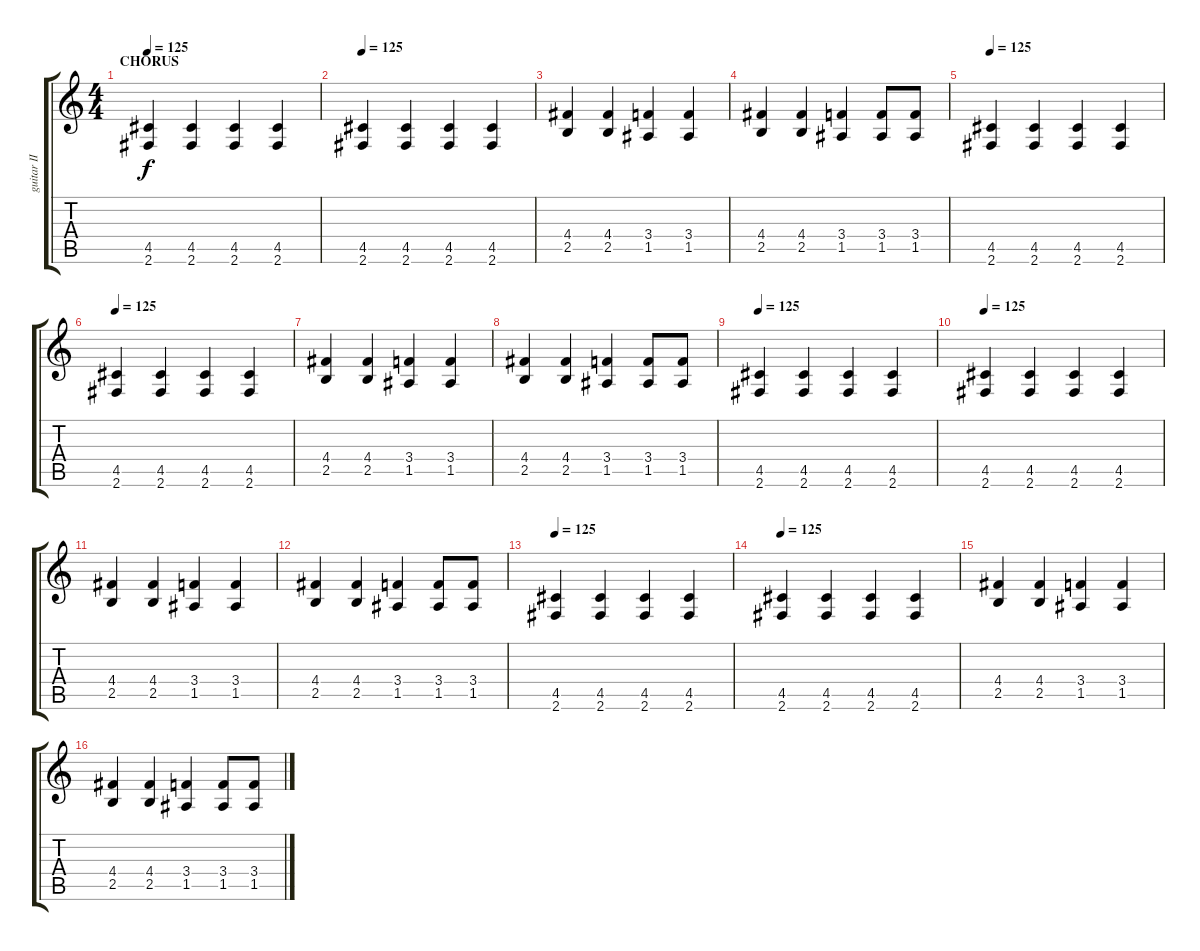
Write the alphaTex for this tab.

\track ("guitar II" "guitar II") {instrument distortionguitar}
\staff {score tabs}
\tuning (E4 B3 G3 D3 A2 E2) {hide}
\ts (4 4)
\section ("" "CHORUS")
\tempo 125
\clef g2
\ks c
(4.5 2.6).4{dy f} (4.5 2.6).4 (4.5 2.6).4 (4.5 2.6).4 |
\tempo 125
(4.5 2.6).4 (4.5 2.6).4 (4.5 2.6).4 (4.5 2.6).4 |
(4.4 2.5).4 (4.4 2.5).4 (3.4 1.5).4 (3.4 1.5).4 |
(4.4 2.5).4 (4.4 2.5).4 (3.4 1.5).4 (3.4 1.5).8 (3.4 1.5).8 |
\tempo 125
(4.5 2.6).4 (4.5 2.6).4 (4.5 2.6).4 (4.5 2.6).4 |
\tempo 125
(4.5 2.6).4 (4.5 2.6).4 (4.5 2.6).4 (4.5 2.6).4 |
(4.4 2.5).4 (4.4 2.5).4 (3.4 1.5).4 (3.4 1.5).4 |
(4.4 2.5).4 (4.4 2.5).4 (3.4 1.5).4 (3.4 1.5).8 (3.4 1.5).8 |
\tempo 125
(4.5 2.6).4 (4.5 2.6).4 (4.5 2.6).4 (4.5 2.6).4 |
\tempo 125
(4.5 2.6).4 (4.5 2.6).4 (4.5 2.6).4 (4.5 2.6).4 |
(4.4 2.5).4 (4.4 2.5).4 (3.4 1.5).4 (3.4 1.5).4 |
(4.4 2.5).4 (4.4 2.5).4 (3.4 1.5).4 (3.4 1.5).8 (3.4 1.5).8 |
\tempo 125
(4.5 2.6).4 (4.5 2.6).4 (4.5 2.6).4 (4.5 2.6).4 |
\tempo 125
(4.5 2.6).4 (4.5 2.6).4 (4.5 2.6).4 (4.5 2.6).4 |
(4.4 2.5).4 (4.4 2.5).4 (3.4 1.5).4 (3.4 1.5).4 |
(4.4 2.5).4 (4.4 2.5).4 (3.4 1.5).4 (3.4 1.5).8 (3.4 1.5).8
